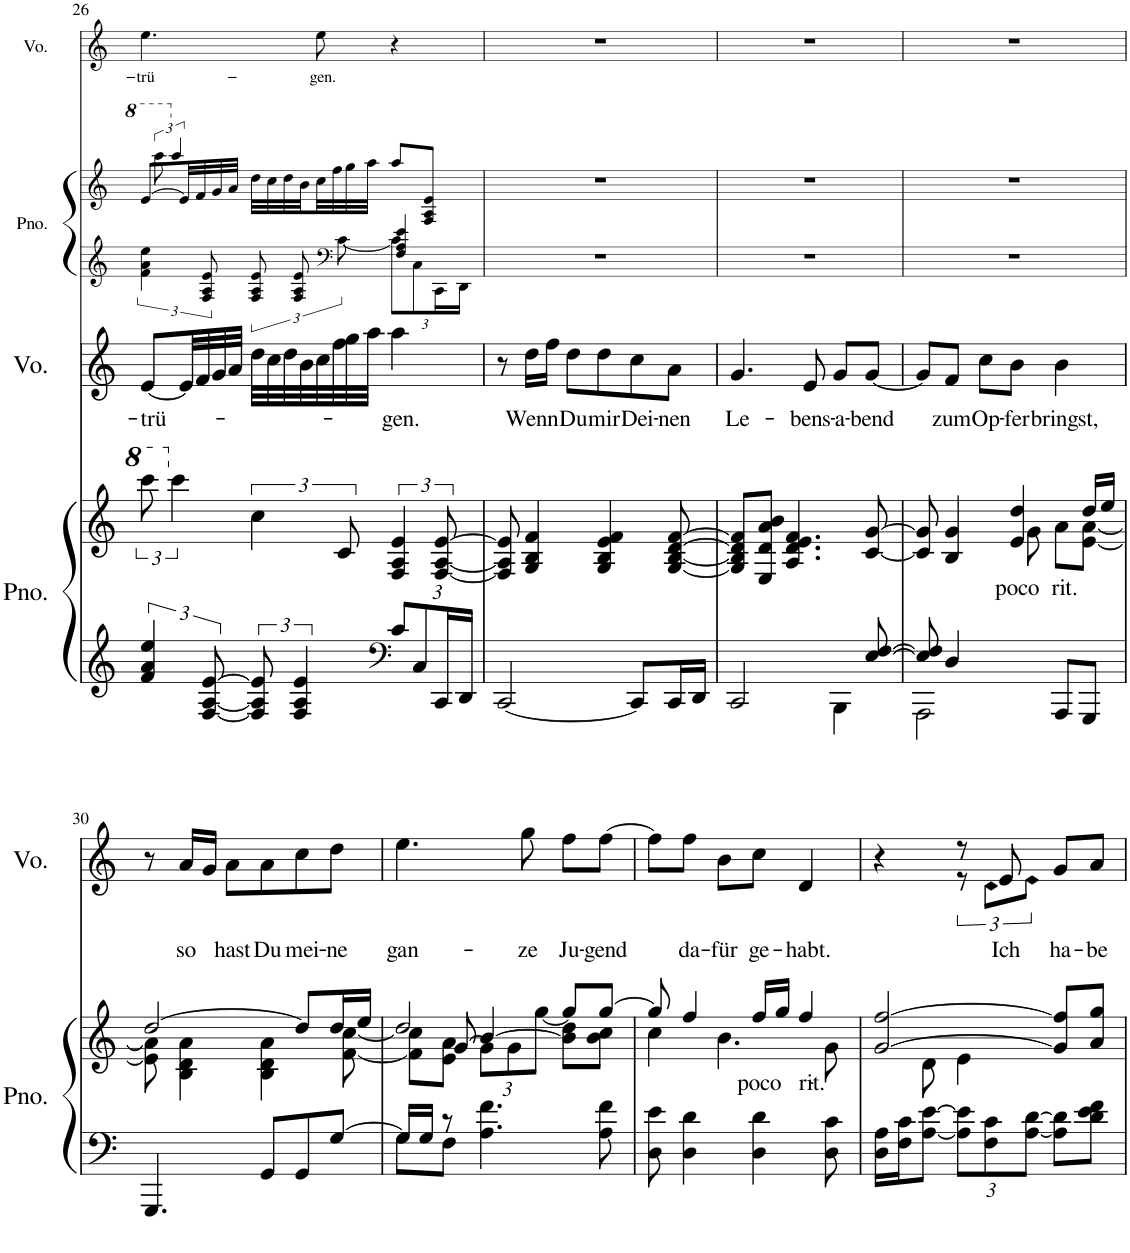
**kern	**kern	**text	**kern	**text	**kern	**kern	**kern	**text
*part4	*part4	*part4	*part3	*part3	*part2	*part2	*part1	*part1
*staff6	*staff5	*staff5	*staff4	*staff4	*staff3	*staff2	*staff1	*staff1
*I"Piano	*	*	*I"Voz	*	*I"Piano	*	*I"Voz	*
*I'Pno.	*	*	*I'Vo.	*	*I'Pno.	*	*I'Vo.	*
!!LO:PB:g=z
*clefG2	*clefG2	*	*clefG2	*	*clefG2	*clefG2	*clefG2	*
*k[]	*k[]	*	*k[]	*	*k[]	*k[]	*k[]	*
*M3/4	*M3/4	*	*M3/4	*	*M3/4	*M3/4	*M3/4	*
=26	=26	=26	=26	=26	=26	=26	=26	=26
!	!	!	!	!LO:LY:b	!	!	!	!LO:LY:b
*	*	*	*	*	*^	*^	*	*
6f/ 6a/ 6ee/	12cccc\	.	[8e/L	-trü-	6f\ 6a\ 6ee\	2ryy	[8ee/L	12cccc\	4.ee\	-trü-
.	6ccc\	.	.	.	.	.	.	6ccc/	.	.
.	.	.	32e/LL]	.	.	.	32e/LL]	.	.	.
.	.	.	32f/	.	.	.	32f/	.	.	.
[12F/ [12A/ [12e/	.	.	.	.	12F/ 12A/ 12e/	.	.	.	.	.
.	.	.	32g/	.	.	.	32g/	.	.	.
.	.	.	32a/JJJ	.	.	.	32a/JJJ	.	.	.
12F/] 12A/] 12e/]	6cc\	.	32dd\LLL	.	12F/ 12A/ 12e/	.	32dd\LLL	2ryy	.	.
.	.	.	32cc\	.	.	.	32cc\	.	.	.
.	.	.	32dd\	.	.	.	32dd\	.	.	.
6F/ 6A/ 6e/	.	.	.	.	12F/ 12A/ 12e/	.	.	.	.	.
.	.	.	32b\	.	.	.	32b\	.	.	.
!	!	!	!	!	!	!	!	!	!	!LO:LY:b
.	.	.	32cc\	.	.	.	32cc\	.	8ee\	-gen.
.	.	.	32ff\	.	.	.	32ff\	.	.	.
*	*	*	*	*	*clefF4	*	*	*	*	*
.	12c/	.	.	.	[12c\	.	.	.	.	.
.	.	.	32gg\	.	.	.	32gg\	.	.	.
.	.	.	32aa\JJJ	.	.	.	32aa\JJJ	.	.	.
*clefF4	*	*	*	*	*	*	*	*	*	*
*Xbrackettup	*	*	*	*	*	*	*	*	*	*
!	!	!	!	!LO:LY:b	!	!	!	!	!	!
*	*	*	*	*	*Xbrackettup	*	*	*	*	*
12c/L	6F/ 6A/ 6e/	.	4aa\	-gen.	12c\L]	4F/ 4A/ 4e/	8aa/L	.	4r	.
12C/	.	.	.	.	12C\	.	.	.	.	.
.	.	.	.	.	.	.	8F/ 8A/ 8e/J	.	.	.
24CC/L	[12F/ [12A/ [12e/	.	.	.	24CC\L	.	.	.	.	.
24DD/JJ	.	.	.	.	24DD\JJ	.	.	.	.	.
*	*	*	*	*	*v	*v	*	*	*	*
*	*	*	*	*	*	*v	*v	*	*
=27	=27	=27	=27	=27	=27	=27	=27	=27
[2CC/	8F/] 8A/] 8e/]	.	8r	.	2.r	2.r	2.r	.
!	!	!	!	!LO:LY:b	!	!	!	!
.	4G/ 4B/ 4f/	.	16dd\LL	Wenn	.	.	.	.
.	.	.	16ff\JJ	.	.	.	.	.
!	!	!	!	!LO:LY:b	!	!	!	!
.	.	.	8dd\L	Du	.	.	.	.
!	!	!	!	!LO:LY:b	!	!	!	!
.	4G/ 4B/ 4e/ 4f/	.	8dd\	mir	.	.	.	.
!	!	!	!	!LO:LY:b	!	!	!	!
8CC/L]	.	.	8cc\	Dei-	.	.	.	.
!	!	!	!	!LO:LY:b	!	!	!	!
16CC/L	[8G/ [8B/ [8d/ [8f/	.	8a\J	-nen	.	.	.	.
16DD/JJ	.	.	.	.	.	.	.	.
=28	=28	=28	=28	=28	=28	=28	=28	=28
*^	*	*	*	*	*	*	*	*
!	!	!	!	!	!LO:LY:b	!	!	!	!
2CC/	2ryy	8G/] 8B/] 8d/] 8f/]L	.	4.g/	Le-	2.r	2.r	2.r	.
.	.	8E/ 8d/ 8a/ 8b/J	.	.	.	.	.	.	.
.	.	4.A/ 4.d/ 4.e/ 4.f/	.	.	.	.	.	.	.
!	!	!	!	!	!LO:LY:b	!	!	!	!
.	.	.	.	8e/	-bens-	.	.	.	.
!	!	!	!	!	!LO:LY:b	!	!	!	!
8ryy	4BBB\	.	.	8g/L	-a-	.	.	.	.
!	!	!	!	!	!LO:LY:b	!	!	!	!
[8E/ [8F/	.	[8c/ [8g/	.	[8g/J	-bend	.	.	.	.
=29	=29	=29	=29	=29	=29	=29	=29	=29	=29
*	*	*^	*	*	*	*	*	*	*
8E/] 8F/]	2AAA\	8c/] 8g/]	4.ryy	.	8g/L]	.	2.r	2.r	2.r	.
!	!	!	!	!	!	!LO:LY:b	!	!	!	!
4D/	.	4B/ 4g/	.	.	8f/J	zum	.	.	.	.
!	!	!	!	!	!	!LO:LY:b	!	!	!	!
.	.	.	.	.	8cc\L	Op-	.	.	.	.
!	!	!	!	!LO:LY:b	!	!LO:LY:b	!	!	!	!
8ryy	.	4e/ 4dd/	8g\	poco	8b\J	-fer	.	.	.	.
!	!	!	!	!LO:LY:b	!	!LO:LY:b	!	!	!	!
8AAA/L	4ryy	.	8a\L	rit.	4b\	bringst,	.	.	.	.
8GGG/J	.	16dd/LL	[8e\ [8a\J	.	.	.	.	.	.	.
.	.	16ee/JJ	.	.	.	.	.	.	.	.
*v	*v	*	*	*	*	*	*	*	*	*
!!LO:LB:g=z
=30	=30	=30	=30	=30	=30	=30	=30	=30	=30
4.GGG/	[2dd/	8e\] 8a\]	.	8r	.	2.r	2.r	2.r	.
!	!	!	!	!	!LO:LY:b	!	!	!	!
.	.	4B\ 4d\ 4a\	.	16a/LL	so	.	.	.	.
.	.	.	.	16g/JJ	.	.	.	.	.
!	!	!	!	!	!LO:LY:b	!	!	!	!
.	.	.	.	8a\L	hast	.	.	.	.
!	!	!	!	!	!LO:LY:b	!	!	!	!
8GG/L	.	4B\ 4d\ 4a\	.	8a\	Du	.	.	.	.
!	!	!	!	!	!LO:LY:b	!	!	!	!
8GG/	8dd/L]	.	.	8cc\	mei-	.	.	.	.
!	!	!	!	!	!LO:LY:b	!	!	!	!
[8G/J	16dd/L	[8f\ [8cc\	.	8dd\J	-ne	.	.	.	.
.	16ee/JJ	.	.	.	.	.	.	.	.
=31	=31	=31	=31	=31	=31	=31	=31	=31	=31
*^	*	*^	*	*	*	*	*	*	*
!	!	!	!	!	!	!	!LO:LY:b	!	!	!	!
16G/LL]	8G\L	8ryy	8f\] 8cc\]L	2dd/	.	4.ee\	gan-	2.r	2.r	2.r	.
16G/JJ	.	.	.	.	.	.	.	.	.	.	.
8r	8F\J	[8g/	8e\ 8a\J	.	.	.	.	.	.	.	.
*	*	*Xbrackettup	*	*	*	*	*	*	*	*	*
4.A\ 4.f\	2ryy	12g\L]	[4b/	.	.	.	.	.	.	.	.
.	.	12g\	.	.	.	.	.	.	.	.	.
!	!	!	!	!	!	!	!LO:LY:b	!	!	!	!
.	.	.	.	.	.	8gg\	-ze	.	.	.	.
.	.	[12gg\J	.	.	.	.	.	.	.	.	.
!	!	!	!	!	!	!	!LO:LY:b	!	!	!	!
.	.	8gg/L]	8b\] 8dd\L	4ryy	.	8ff\L	Ju-	.	.	.	.
!	!	!	!	!	!	!	!LO:LY:b	!	!	!	!
8A\ 8f\	.	[8gg/J	8b\ 8cc\J	.	.	[8ff\J	-gend	.	.	.	.
*v	*v	*	*	*	*	*	*	*	*	*	*
*	*	*v	*v	*	*	*	*	*	*	*
=32	=32	=32	=32	=32	=32	=32	=32	=32	=32
8D\ 8e\	8gg/]	4cc\	.	8ff\L]	.	2.r	2.r	2.r	.
!	!	!	!	!	!LO:LY:b	!	!	!	!
4D\ 4d\	4ff/	.	.	8ff\J	da-	.	.	.	.
!	!	!	!	!	!LO:LY:b	!	!	!	!
.	.	4.b\	.	8b\L	-für	.	.	.	.
!	!	!	!LO:LY:b	!	!LO:LY:b	!	!	!	!
4D\ 4d\	16ff/LL	.	poco	8cc\J	ge-	.	.	.	.
.	16gg/JJ	.	.	.	.	.	.	.	.
!	!	!	!LO:LY:b	!	!LO:LY:b	!	!	!	!
.	4ff/	.	rit.-	4d/	-habt.	.	.	.	.
8D\ 8c\	.	8g\	.	.	.	.	.	.	.
=33	=33	=33	=33	=33	=33	=33	=33	=33	=33
*	*	*	*	*^	*	*	*	*	*
16D\ 16A\LL	[2g/ [2ff/	8ryy	.	4r	4ryy	.	2.r	2.r	2.r	.
16F\ 16c\J	.	.	.	.	.	.	.	.	.	.
[8A\ [8e\J	.	8d\	.	.	.	.	.	.	.	.
12A\] 12e\]L	.	4e\	.	8r	12r	.	.	.	.	.
12F\ 12c\	.	.	.	.	12d\L	.	.	.	.	.
!	!	!	!	!	!	!LO:LY:b	!	!	!	!
.	.	.	.	8e/	.	Ich	.	.	.	.
[12A\ [12d\J	.	.	.	.	12e\J	.	.	.	.	.
!	!	!	!	!	!	!LO:LY:b	!	!	!	!
8A\] 8d\]L	8g/] 8ff/]L	4ryy	.	8g/L	4ryy	ha-	.	.	.	.
!	!	!	!	!	!	!LO:LY:b	!	!	!	!
8d\ 8e\ 8f\J	8a/ 8gg/J	.	.	8a/J	.	-be	.	.	.	.
*	*v	*v	*	*	*	*	*	*	*	*
*	*	*	*v	*v	*	*	*	*	*
=	=	=	=	=	=	=	=	=
*-	*-	*-	*-	*-	*-	*-	*-	*-
